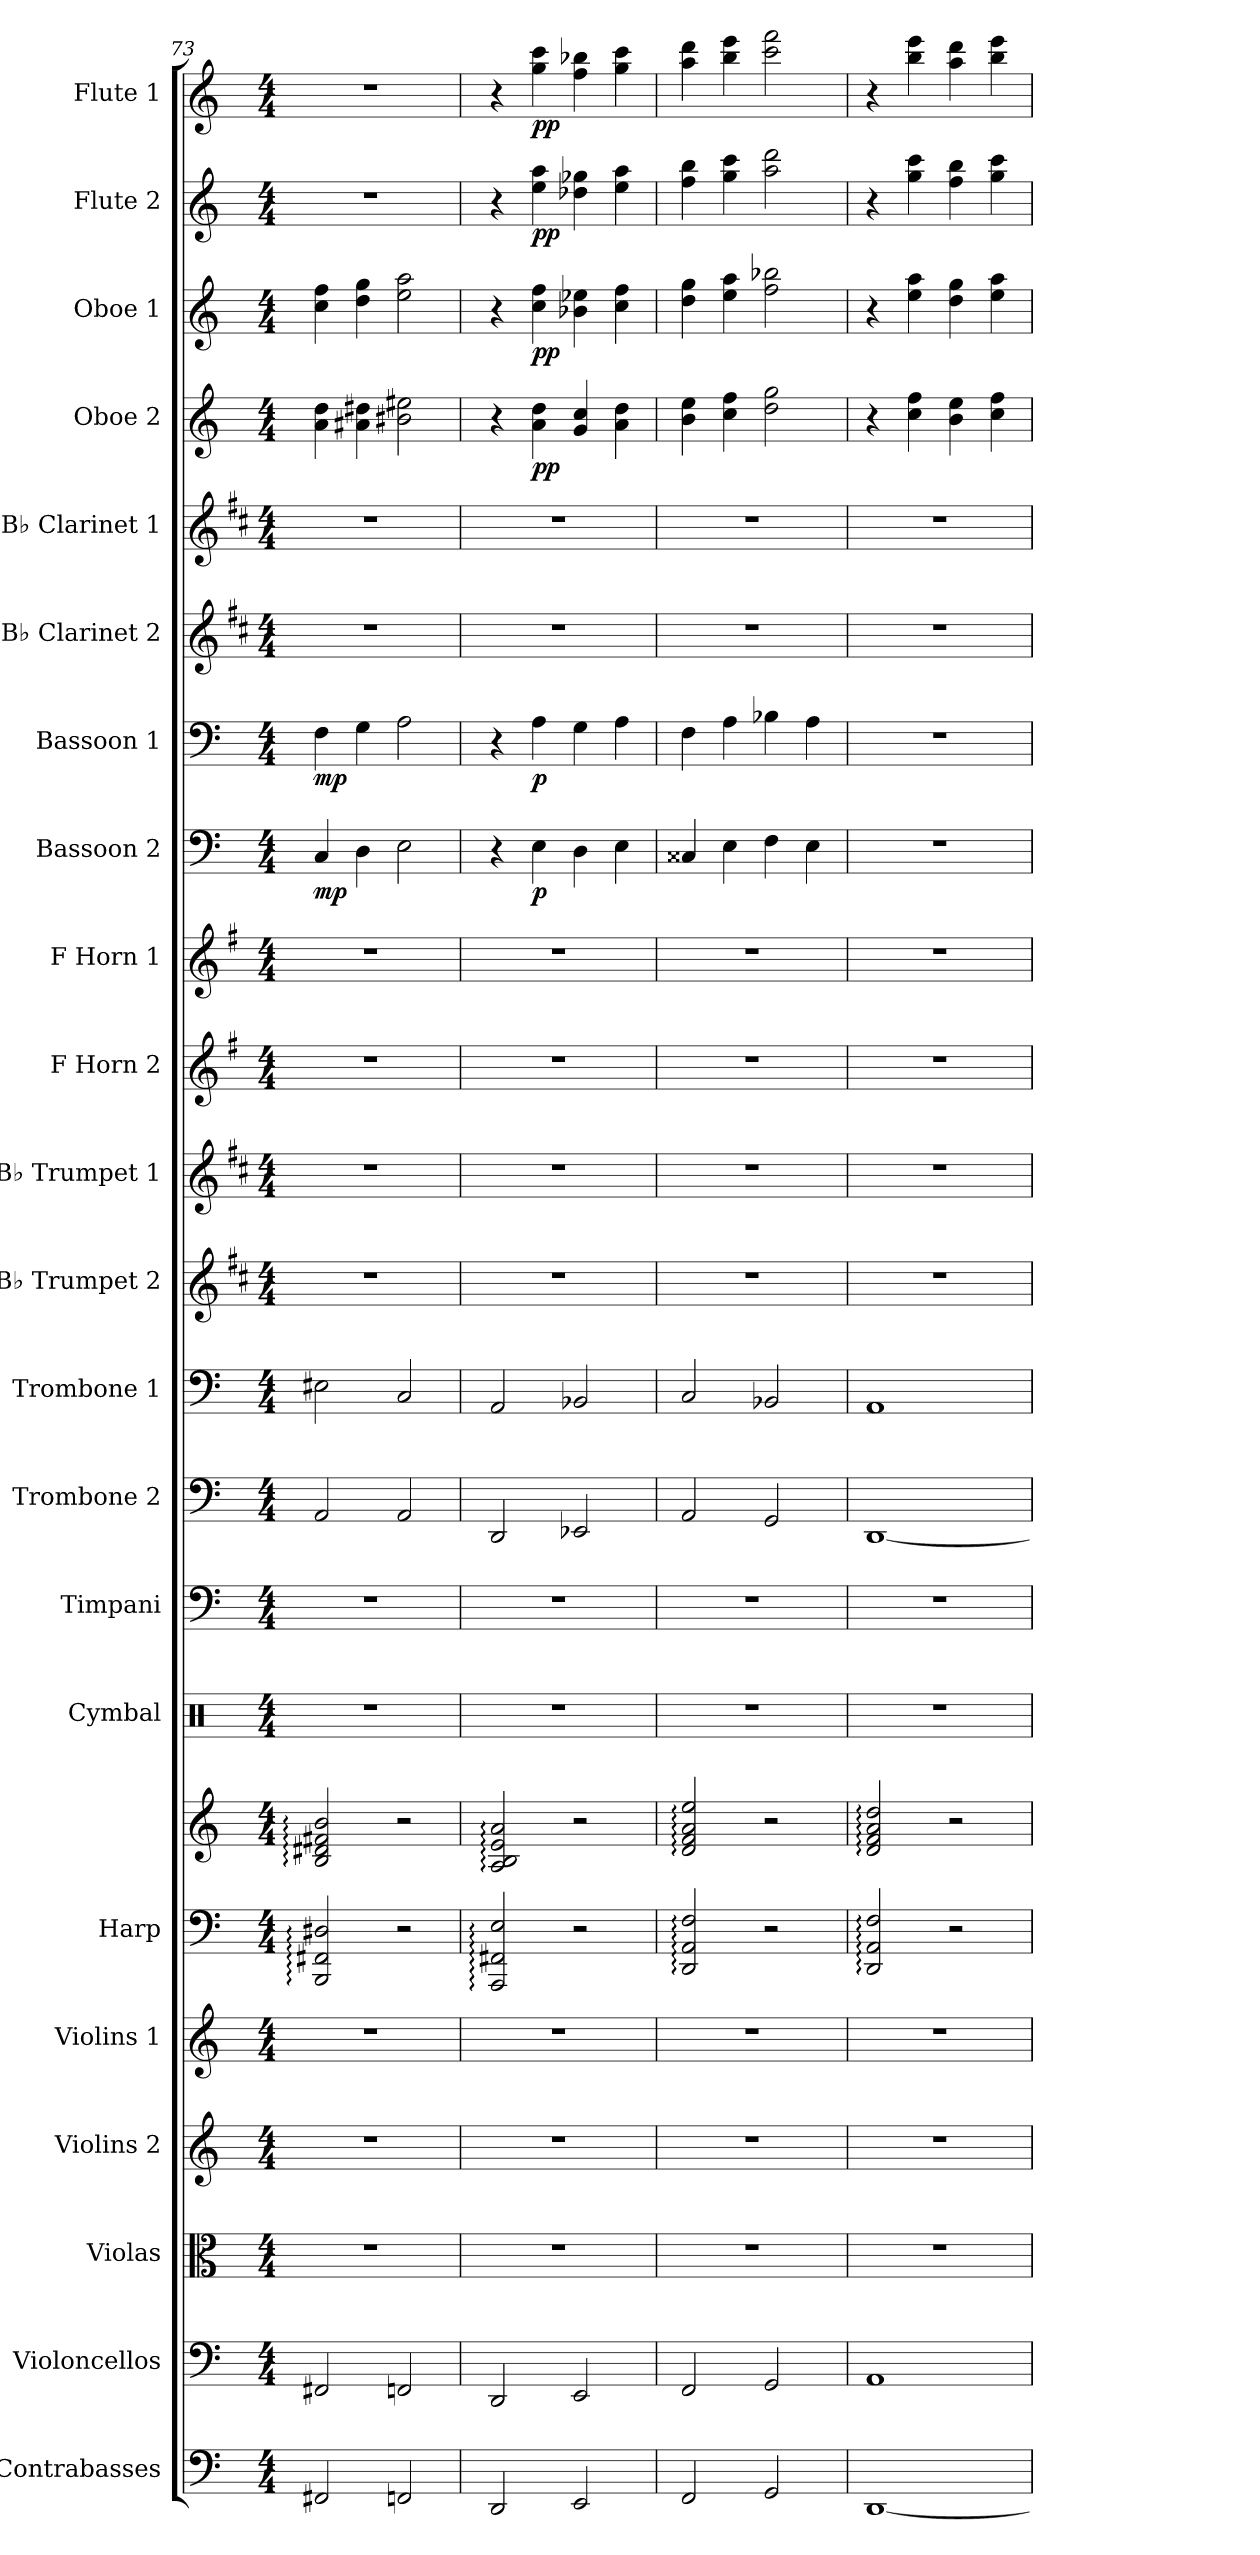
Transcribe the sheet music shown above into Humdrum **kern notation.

**kern	**kern	**kern	**kern	**kern	**kern	**kern	**kern	**kern	**kern	**kern	**kern	**kern	**kern	**kern	**kern	**dynam	**kern	**dynam	**kern	**kern	**kern	**dynam	**kern	**dynam	**kern	**dynam	**kern	**dynam
*part22	*part21	*part20	*part19	*part18	*part17	*part17	*part16	*part15	*part14	*part13	*part12	*part11	*part10	*part9	*part8	*part8	*part7	*part7	*part6	*part5	*part4	*part4	*part3	*part3	*part2	*part2	*part1	*part1
*staff23	*staff22	*staff21	*staff20	*staff19	*staff18	*staff17	*staff16	*staff15	*staff14	*staff13	*staff12	*staff11	*staff10	*staff9	*staff8	*staff8	*staff7	*staff7	*staff6	*staff5	*staff4	*staff4	*staff3	*staff3	*staff2	*staff2	*staff1	*staff1
*I"Contrabasses	*I"Violoncellos	*I"Violas	*I"Violins 2	*I"Violins 1	*I"Harp	*	*I"Cymbal	*I"Timpani	*I"Trombone 2	*I"Trombone 1	*I"B♭ Trumpet 2	*I"B♭ Trumpet 1	*I"F Horn 2	*I"F Horn 1	*I"Bassoon 2	*	*I"Bassoon 1	*	*I"B♭ Clarinet 2	*I"B♭ Clarinet 1	*I"Oboe 2	*	*I"Oboe 1	*	*I"Flute 2	*	*I"Flute 1	*
*I'Cbs.	*I'Vcs.	*I'Vlas.	*I'Vlns. 2	*I'Vlns. 1	*I'Hrp.	*	*I'Cym.	*I'Timp.	*I'Tbn. 2	*I'Tbn. 1	*I'B♭ Tpt. 2	*I'B♭ Tpt. 1	*I'F Hn. 2	*I'F Hn. 1	*I'Bsn. 2	*	*I'Bsn. 1	*	*I'B♭ Cl. 2	*I'B♭ Cl. 1	*I'Ob. 2	*	*I'Ob. 1	*	*I'Fl. 2	*	*I'Fl. 1	*
*clefF4	*clefF4	*clefC3	*clefG2	*clefG2	*clefF4	*clefG2	*clefX	*clefF4	*clefF4	*clefF4	*clefG2	*clefG2	*clefG2	*clefG2	*clefF4	*	*clefF4	*	*clefG2	*clefG2	*clefG2	*	*clefG2	*	*clefG2	*	*clefG2	*
*ITrd7c12	*	*	*	*	*	*	*	*	*	*	*ITrd1c2	*ITrd1c2	*ITrd4c7	*ITrd4c7	*	*	*	*	*ITrd1c2	*ITrd1c2	*	*	*	*	*	*	*	*
*k[]	*k[]	*k[]	*k[]	*k[]	*k[]	*k[]	*k[]	*k[]	*k[]	*k[]	*k[]	*k[]	*k[]	*k[]	*k[]	*	*k[]	*	*k[]	*k[]	*k[]	*	*k[]	*	*k[]	*	*k[]	*
*M4/4	*M4/4	*M4/4	*M4/4	*M4/4	*M4/4	*M4/4	*M4/4	*M4/4	*M4/4	*M4/4	*M4/4	*M4/4	*M4/4	*M4/4	*M4/4	*	*M4/4	*	*M4/4	*M4/4	*M4/4	*	*M4/4	*	*M4/4	*	*M4/4	*
=73	=73	=73	=73	=73	=73	=73	=73	=73	=73	=73	=73	=73	=73	=73	=73	=73	=73	=73	=73	=73	=73	=73	=73	=73	=73	=73	=73	=73
!	!	!	!	!	!	!	!	!	!	!	!	!	!	!	!	!LO:DY:b	!	!LO:DY:b	!	!	!	!	!	!	!	!	!	!
2FFF#X/	2FF#X/	1r	1r	1r	2BBB/: 2FF#X/: 2D#X/:	2B/: 2d#X/: 2f#X/: 2b/:	1r	1r	2AA/	2E#X\	1r	1r	1r	1r	4C/	mp	4F\	mp	1r	1r	4a\ 4dd\	.	4cc\ 4ff\	.	1r	.	1r	.
.	.	.	.	.	.	.	.	.	.	.	.	.	.	.	4D\	.	4G\	.	.	.	4a#X\ 4dd#X\	.	4dd\ 4gg\	.	.	.	.	.
2FFFn/	2FFn/	.	.	.	2r	2r	.	.	2AA/	2C/	.	.	.	.	2E\	.	2A\	.	.	.	2b#X\ 2ee#X\	.	2ee\ 2aa\	.	.	.	.	.
=74	=74	=74	=74	=74	=74	=74	=74	=74	=74	=74	=74	=74	=74	=74	=74	=74	=74	=74	=74	=74	=74	=74	=74	=74	=74	=74	=74	=74
2DDD/	2DD/	1r	1r	1r	2AAA/: 2FF#X/: 2E/:	2A/: 2B/: 2e/: 2a/:	1r	1r	2DD/	2AA/	1r	1r	1r	1r	4r	.	4r	.	1r	1r	4r	.	4r	.	4r	.	4r	.
!	!	!	!	!	!	!	!	!	!	!	!	!	!	!	!	!LO:DY:b	!	!LO:DY:b	!	!	!	!LO:DY:b	!	!	!	!	!	!
!	!	!	!	!	!	!	!	!	!	!	!	!	!	!	!	!	!	!	!	!	!	!LO:DY:n=1:b	!	!LO:DY:b	!	!	!	!
!	!	!	!	!	!	!	!	!	!	!	!	!	!	!	!	!	!	!	!	!	!	!	!	!LO:DY:n=1:b	!	!LO:DY:b	!	!
!	!	!	!	!	!	!	!	!	!	!	!	!	!	!	!	!	!	!	!	!	!	!	!	!	!	!LO:DY:n=1:b	!	!LO:DY:b
!	!	!	!	!	!	!	!	!	!	!	!	!	!	!	!	!	!	!	!	!	!	!	!	!	!	!	!	!LO:DY:n=1:b
.	.	.	.	.	.	.	.	.	.	.	.	.	.	.	4E\	p	4A\	p	.	.	4a\ 4dd\	p p	4cc\ 4ff\	p p	4ee\ 4aa\	p p	4gg\ 4ccc\	p p
2EEE/	2EE/	.	.	.	2r	2r	.	.	2EE-X/	2BB-X/	.	.	.	.	4D\	.	4G\	.	.	.	4g/ 4cc/	.	4b-X\ 4ee-X\	.	4dd-X\ 4gg-X\	.	4ff\ 4bb-X\	.
.	.	.	.	.	.	.	.	.	.	.	.	.	.	.	4E\	.	4A\	.	.	.	4a\ 4dd\	.	4cc\ 4ff\	.	4ee\ 4aa\	.	4gg\ 4ccc\	.
=75	=75	=75	=75	=75	=75	=75	=75	=75	=75	=75	=75	=75	=75	=75	=75	=75	=75	=75	=75	=75	=75	=75	=75	=75	=75	=75	=75	=75
2FFF/	2FF/	1r	1r	1r	2DD/: 2AA/: 2F/:	2d/: 2f/: 2a/: 2ee/:	1r	1r	2AA/	2C/	1r	1r	1r	1r	4C##X/	.	4F\	.	1r	1r	4b\ 4ee\	.	4dd\ 4gg\	.	4ff\ 4bb\	.	4aa\ 4ddd\	.
.	.	.	.	.	.	.	.	.	.	.	.	.	.	.	4E\	.	4A\	.	.	.	4cc\ 4ff\	.	4ee\ 4aa\	.	4gg\ 4ccc\	.	4bb\ 4eee\	.
2GGG/	2GG/	.	.	.	2r	2r	.	.	2GG/	2BB-X/	.	.	.	.	4F\	.	4B-X\	.	.	.	2dd\ 2gg\	.	2ff\ 2bb-X\	.	2aa\ 2ddd\	.	2ccc\ 2fff\	.
.	.	.	.	.	.	.	.	.	.	.	.	.	.	.	4E\	.	4A\	.	.	.	.	.	.	.	.	.	.	.
=76	=76	=76	=76	=76	=76	=76	=76	=76	=76	=76	=76	=76	=76	=76	=76	=76	=76	=76	=76	=76	=76	=76	=76	=76	=76	=76	=76	=76
[1DDD	1AA	1r	1r	1r	2DD/: 2AA/: 2F/:	2d/: 2f/: 2a/: 2dd/:	1r	1r	[1DD	1AA	1r	1r	1r	1r	1r	.	1r	.	1r	1r	4r	.	4r	.	4r	.	4r	.
.	.	.	.	.	.	.	.	.	.	.	.	.	.	.	.	.	.	.	.	.	4cc\ 4ff\	.	4ee\ 4aa\	.	4gg\ 4ccc\	.	4bb\ 4eee\	.
.	.	.	.	.	2r	2r	.	.	.	.	.	.	.	.	.	.	.	.	.	.	4b\ 4ee\	.	4dd\ 4gg\	.	4ff\ 4bb\	.	4aa\ 4ddd\	.
.	.	.	.	.	.	.	.	.	.	.	.	.	.	.	.	.	.	.	.	.	4cc\ 4ff\	.	4ee\ 4aa\	.	4gg\ 4ccc\	.	4bb\ 4eee\	.
=	=	=	=	=	=	=	=	=	=	=	=	=	=	=	=	=	=	=	=	=	=	=	=	=	=	=	=	=
*-	*-	*-	*-	*-	*-	*-	*-	*-	*-	*-	*-	*-	*-	*-	*-	*-	*-	*-	*-	*-	*-	*-	*-	*-	*-	*-	*-	*-
